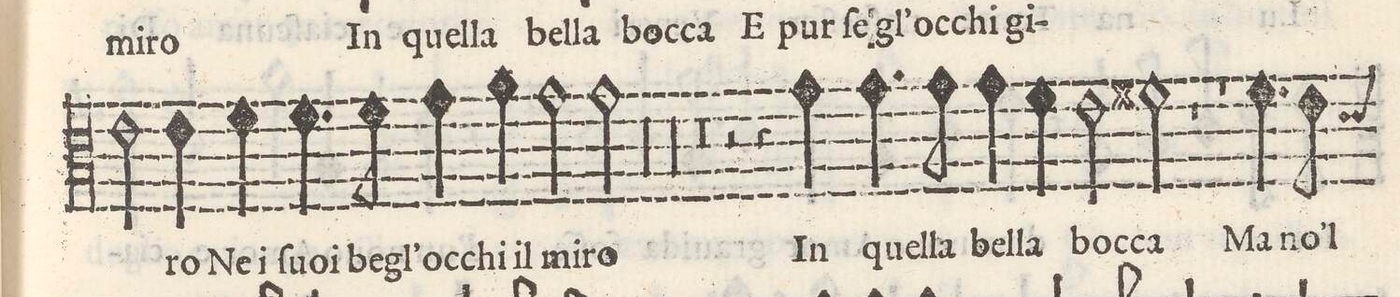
**kern	**text
*I"TENORE	*
*clefC3	*
*k[]	*
*met(C)	*
*M2/1	*
2e\	.
4e\	-ro
4f\	Ne i
=26-	=26-
4.f\	ſuoi
8f\	begl'
4g\	oc-
4a\	-chi il
2g\	mi-
2g\	-ro
=27-	=27-
00r	.
=28-	=28-
=29-	=29-
00r	.
=30-	=30-
=31-	=31-
0r	.
=32-	=32-
2r	.
4r	.
4g\	In
4.g\	quel-
8g\	-la
4g\	bel-
4f\	-la
=33-	=33-
2e\	boc-
2f#X\	-ca
1r	.
=34-	=34-
1r	.
4.fny\	Ma
8e\	no'l
*custos:d	*
*-	*-
